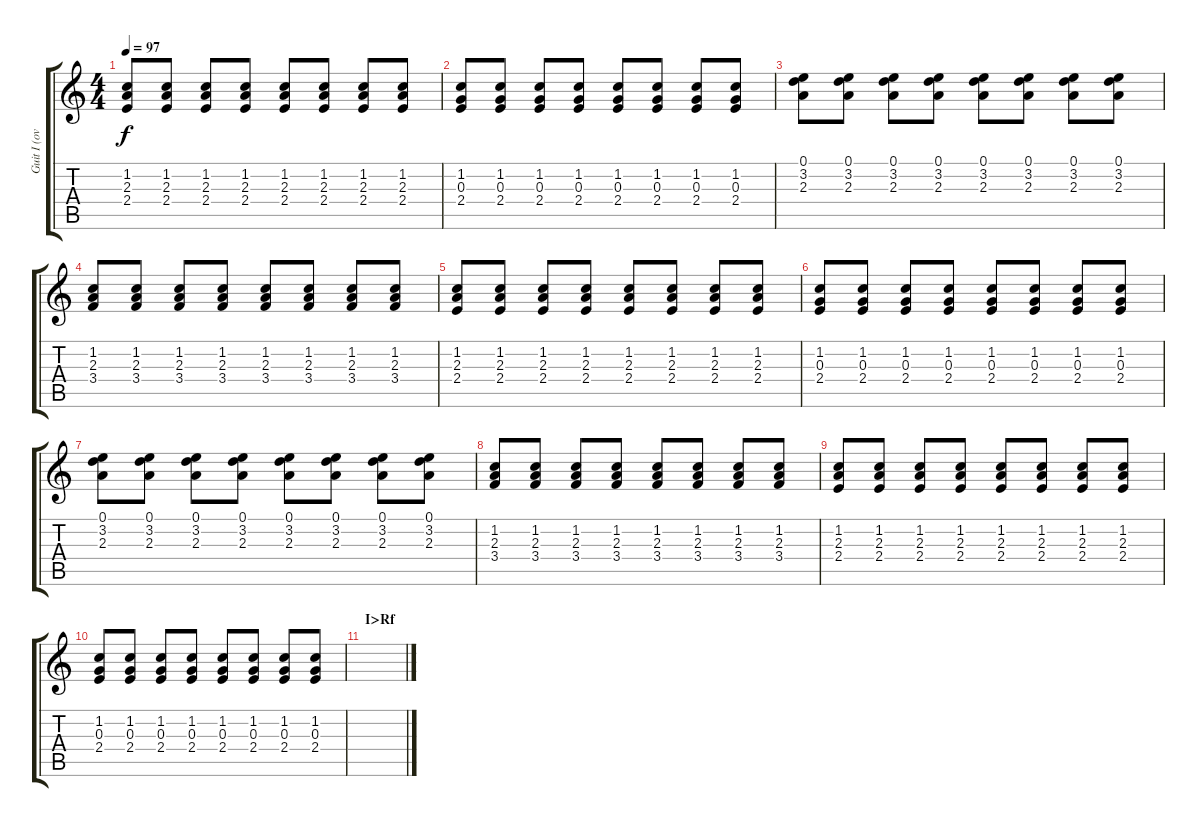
\track ("Guit I (ovr)" "Guit I (ov") {instrument overdrivenguitar}
\staff {score tabs}
\tuning (E4 B3 G3 D3 A2 E2) {hide}
\ts (4 4)
\tempo 97
\clef g2
\ks c
(1.2 2.3 2.4).8{dy f} (1.2 2.3 2.4).8 (1.2 2.3 2.4).8 (1.2 2.3 2.4).8 (1.2 2.3 2.4).8 (1.2 2.3 2.4).8 (1.2 2.3 2.4).8 (1.2 2.3 2.4).8 |
(1.2 0.3 2.4).8 (1.2 0.3 2.4).8 (1.2 0.3 2.4).8 (1.2 0.3 2.4).8 (1.2 0.3 2.4).8 (1.2 0.3 2.4).8 (1.2 0.3 2.4).8 (1.2 0.3 2.4).8 |
(0.1 3.2 2.3).8 (0.1 3.2 2.3).8 (0.1 3.2 2.3).8 (0.1 3.2 2.3).8 (0.1 3.2 2.3).8 (0.1 3.2 2.3).8 (0.1 3.2 2.3).8 (0.1 3.2 2.3).8 |
(1.2 2.3 3.4).8 (1.2 2.3 3.4).8 (1.2 2.3 3.4).8 (1.2 2.3 3.4).8 (1.2 2.3 3.4).8 (1.2 2.3 3.4).8 (1.2 2.3 3.4).8 (1.2 2.3 3.4).8 |
(1.2 2.3 2.4).8 (1.2 2.3 2.4).8 (1.2 2.3 2.4).8 (1.2 2.3 2.4).8 (1.2 2.3 2.4).8 (1.2 2.3 2.4).8 (1.2 2.3 2.4).8 (1.2 2.3 2.4).8 |
(1.2 0.3 2.4).8 (1.2 0.3 2.4).8 (1.2 0.3 2.4).8 (1.2 0.3 2.4).8 (1.2 0.3 2.4).8 (1.2 0.3 2.4).8 (1.2 0.3 2.4).8 (1.2 0.3 2.4).8 |
(0.1 3.2 2.3).8 (0.1 3.2 2.3).8 (0.1 3.2 2.3).8 (0.1 3.2 2.3).8 (0.1 3.2 2.3).8 (0.1 3.2 2.3).8 (0.1 3.2 2.3).8 (0.1 3.2 2.3).8 |
(1.2 2.3 3.4).8 (1.2 2.3 3.4).8 (1.2 2.3 3.4).8 (1.2 2.3 3.4).8 (1.2 2.3 3.4).8 (1.2 2.3 3.4).8 (1.2 2.3 3.4).8 (1.2 2.3 3.4).8 |
(1.2 2.3 2.4).8 (1.2 2.3 2.4).8 (1.2 2.3 2.4).8 (1.2 2.3 2.4).8 (1.2 2.3 2.4).8 (1.2 2.3 2.4).8 (1.2 2.3 2.4).8 (1.2 2.3 2.4).8 |
(1.2 0.3 2.4).8 (1.2 0.3 2.4).8 (1.2 0.3 2.4).8 (1.2 0.3 2.4).8 (1.2 0.3 2.4).8 (1.2 0.3 2.4).8 (1.2 0.3 2.4).8 (1.2 0.3 2.4).8 |
\section ("" "I>Rf")
